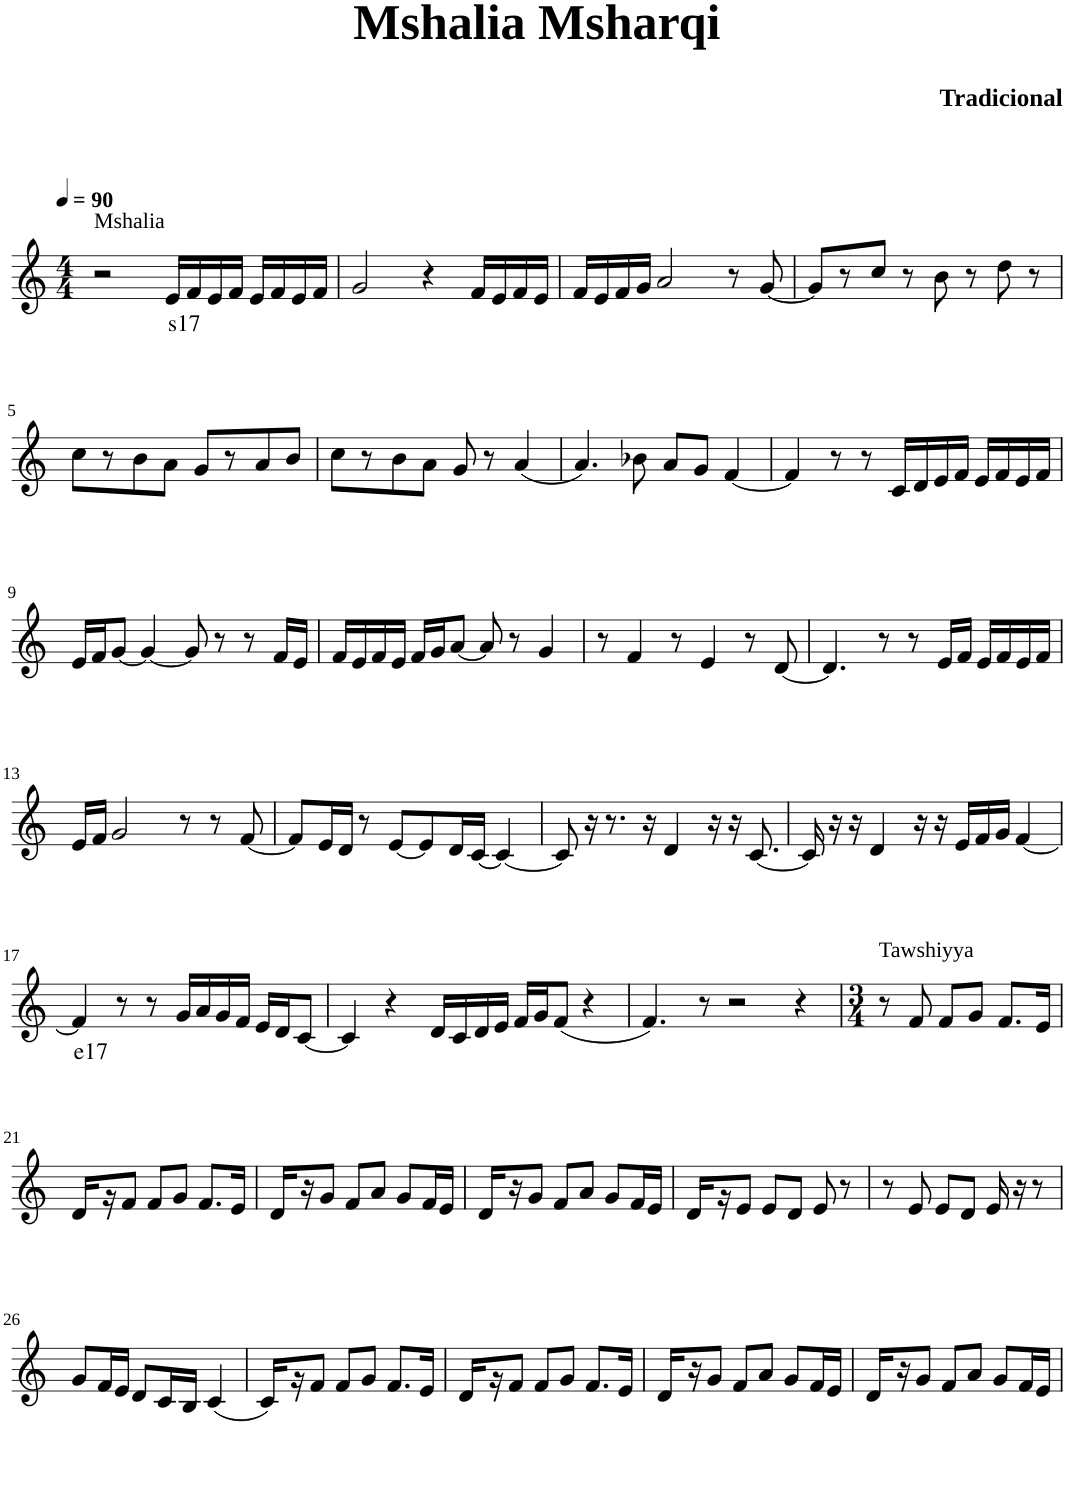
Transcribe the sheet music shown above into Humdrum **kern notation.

**kern	**text
*part1	*part1
*staff1	*staff1
*I"Violin	*
*clefG2	*
*k[]	*
*M4/4	*
*MM90	*
=1	=1
!LO:TX:a:t=Mshalia	!
2r	.
!	!LO:LY:b
16e/LL	s17
16f/	.
16e/	.
16f/JJ	.
16e/LL	.
16f/	.
16e/	.
16f/JJ	.
=2	=2
2g/	.
4r	.
16f/LL	.
16e/	.
16f/	.
16e/JJ	.
=3	=3
16f/LL	.
16e/	.
16f/	.
16g/JJ	.
2a/	.
8r	.
[8g/	.
=4	=4
8g/L]	.
8r	.
8cc/J	.
8r	.
8b\	.
8r	.
8dd\	.
8r	.
!!LO:LB:g=z
=5	=5
8cc\L	.
8r	.
8b\	.
8a\J	.
8g/L	.
8r	.
8a/	.
8b/J	.
=6	=6
8cc\L	.
8r	.
8b\	.
8a\J	.
8g/	.
8r	.
(4a/	.
=7	=7
4.a/)	.
8b-X\	.
8a/L	.
8g/J	.
[4f/	.
=8	=8
4f/]	.
8r	.
8r	.
16c/LL	.
16d/	.
16e/	.
16f/JJ	.
16e/LL	.
16f/	.
16e/	.
16f/JJ	.
!!LO:LB:g=z
=9	=9
16e/LL	.
16f/J	.
[8g/J	.
4g/_	.
8g/]	.
8r	.
8r	.
16f/LL	.
16e/JJ	.
=10	=10
16f/LL	.
16e/	.
16f/	.
16e/JJ	.
16f/LL	.
16g/J	.
[8a/J	.
8a/]	.
8r	.
4g/	.
=11	=11
8r	.
4f/	.
8r	.
4e/	.
8r	.
[8d/	.
=12	=12
4.d/]	.
8r	.
8r	.
16e/LL	.
16f/JJ	.
16e/LL	.
16f/	.
16e/	.
16f/JJ	.
!!LO:LB:g=z
=13	=13
16e/LL	.
16f/JJ	.
2g/	.
8r	.
8r	.
[8f/	.
=14	=14
8f/L]	.
16e/L	.
16d/JJ	.
8r	.
[8e/L	.
8e/]	.
16d/L	.
[16c/JJ	.
4c/_	.
=15	=15
8c/]	.
16r	.
8.r	.
16r	.
4d/	.
16r	.
16r	.
[8.c/	.
=16	=16
16c/]	.
16r	.
16r	.
4d/	.
16r	.
16r	.
16e/LL	.
16f/	.
16g/JJ	.
[4f/	.
!!LO:LB:g=z
=17	=17
!	!LO:LY:b
4f/]	e17
8r	.
8r	.
16g/LL	.
16a/	.
16g/	.
16f/JJ	.
16e/LL	.
16d/J	.
[8c/J	.
=18	=18
4c/]	.
4r	.
16d/LL	.
16c/	.
16d/	.
16e/JJ	.
16f/LL	.
16g/J	.
(8f/J	.
4r	.
=19	=19
4.f/)	.
8r	.
2r	.
4r	.
=20	=20
*M3/4	*
!LO:TX:a:t=Tawshiyya	!
8r	.
8f/	.
8f/L	.
8g/J	.
8.f/L	.
16e/Jk	.
!!LO:LB:g=z
=21	=21
16d/LL	.
16r	.
8f/J	.
8f/L	.
8g/J	.
8.f/L	.
16e/Jk	.
=22	=22
16d/LL	.
16r	.
8g/J	.
8f/L	.
8a/J	.
8g/L	.
16f/L	.
16e/JJ	.
=23	=23
16d/LL	.
16r	.
8g/J	.
8f/L	.
8a/J	.
8g/L	.
16f/L	.
16e/JJ	.
=24	=24
16d/LL	.
16r	.
8e/J	.
8e/L	.
8d/J	.
8e/	.
8r	.
=25	=25
8r	.
8e/	.
8e/L	.
8d/J	.
16e/	.
16r	.
8r	.
!!LO:LB:g=z
=26	=26
8g/L	.
16f/L	.
16e/JJ	.
8d/L	.
16c/L	.
16B/JJ	.
(4c/	.
=27	=27
16c/LL)	.
16r	.
8f/J	.
8f/L	.
8g/J	.
8.f/L	.
16e/Jk	.
=28	=28
16d/LL	.
16r	.
8f/J	.
8f/L	.
8g/J	.
8.f/L	.
16e/Jk	.
=29	=29
16d/LL	.
16r	.
8g/J	.
8f/L	.
8a/J	.
8g/L	.
16f/L	.
16e/JJ	.
=30	=30
16d/LL	.
16r	.
8g/J	.
8f/L	.
8a/J	.
8g/L	.
16f/L	.
16e/JJ	.
=	=
*-	*-
